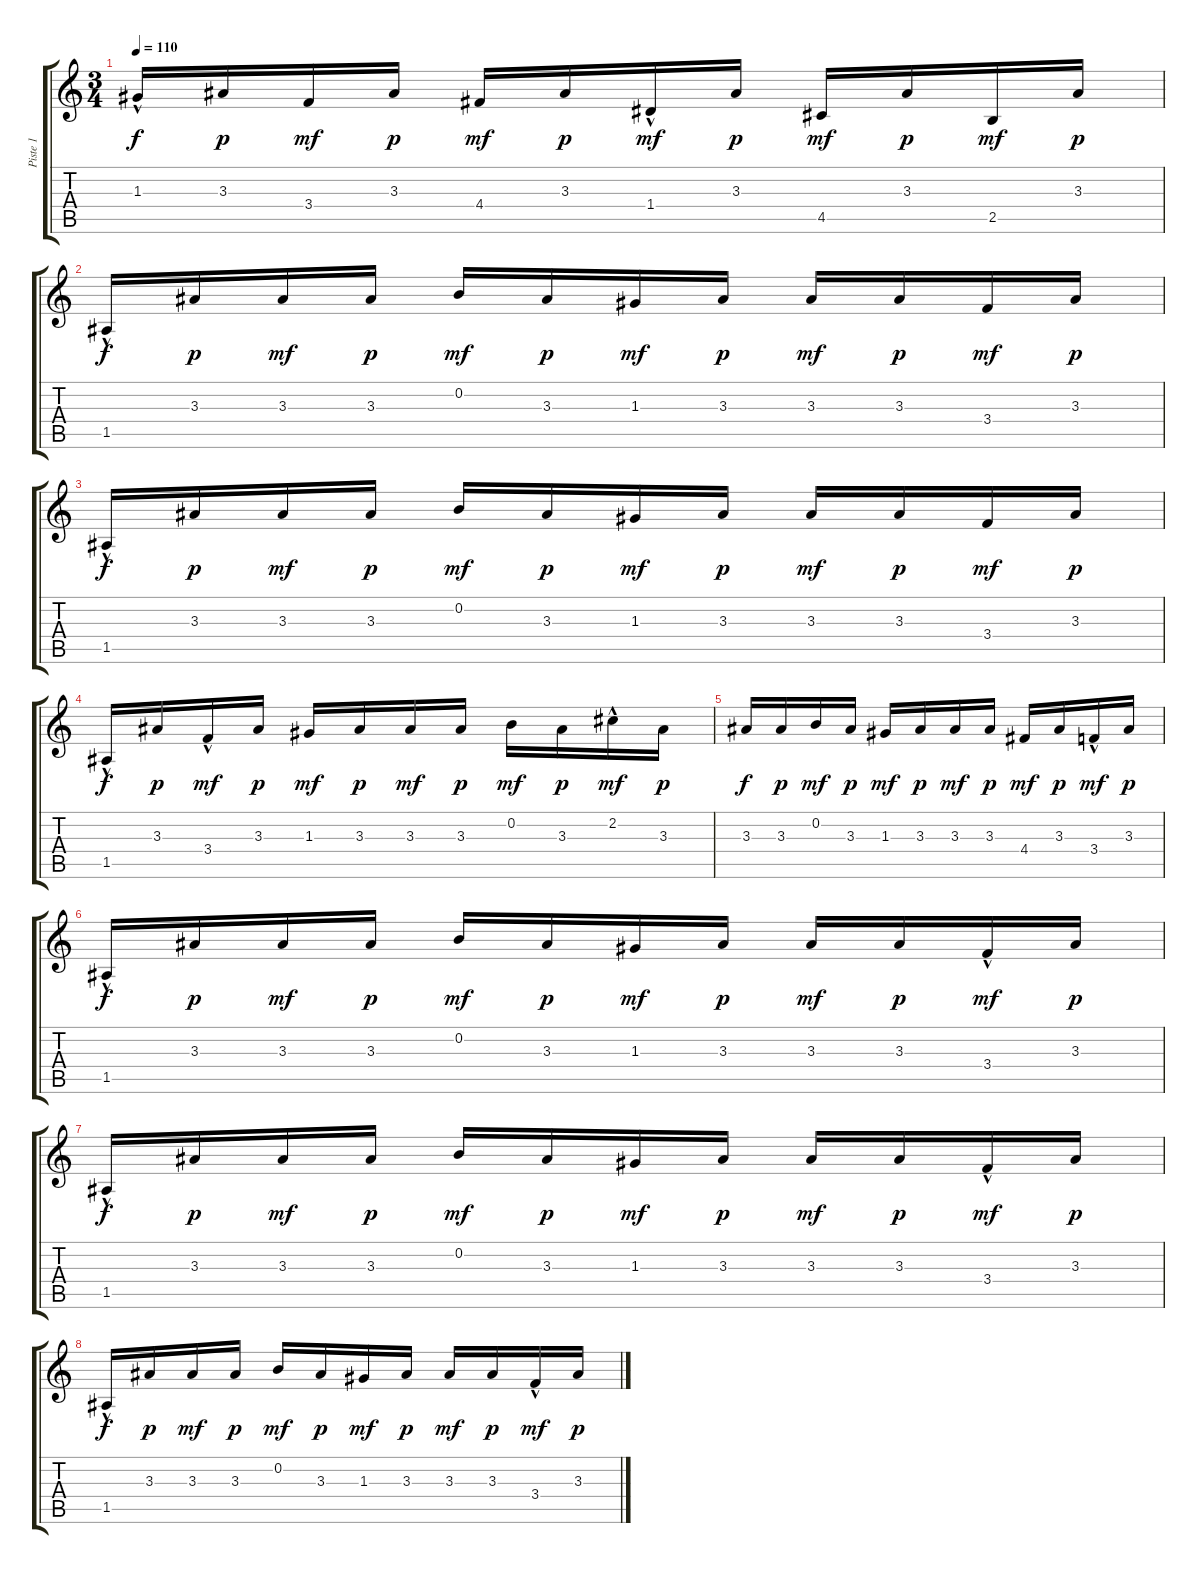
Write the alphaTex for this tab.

\track ("Piste 1" "Piste 1") {instrument acousticguitarsteel}
\staff {score tabs}
\tuning (E4 B3 G3 D3 A2 E2) {hide}
\ts (3 4)
\tempo 110
\clef g2
\ks c
1.3{hac}.16{dy f} 3.3.16{dy p} 3.4.16{dy mf} 3.3.16{dy p} 4.4.16{dy mf} 3.3.16{dy p} 1.4{hac}.16{dy mf} 3.3.16{dy p} 4.5.16{dy mf} 3.3.16{dy p} 2.5.16{dy mf} 3.3.16{dy p} |
1.5{hac}.16{dy f} 3.3.16{dy p} 3.3.16{dy mf} 3.3.16{dy p} 0.2.16{dy mf} 3.3.16{dy p} 1.3.16{dy mf} 3.3.16{dy p} 3.3.16{dy mf} 3.3.16{dy p} 3.4.16{dy mf} 3.3.16{dy p} |
1.5{hac}.16{dy f} 3.3.16{dy p} 3.3.16{dy mf} 3.3.16{dy p} 0.2.16{dy mf} 3.3.16{dy p} 1.3.16{dy mf} 3.3.16{dy p} 3.3.16{dy mf} 3.3.16{dy p} 3.4.16{dy mf} 3.3.16{dy p} |
1.5{hac}.16{dy f} 3.3.16{dy p} 3.4{hac}.16{dy mf} 3.3.16{dy p} 1.3.16{dy mf} 3.3.16{dy p} 3.3.16{dy mf} 3.3.16{dy p} 0.2.16{dy mf} 3.3.16{dy p} 2.2{hac}.16{dy mf} 3.3.16{dy p} |
3.3.16{dy f} 3.3.16{dy p} 0.2.16{dy mf} 3.3.16{dy p} 1.3.16{dy mf} 3.3.16{dy p} 3.3.16{dy mf} 3.3.16{dy p} 4.4.16{dy mf} 3.3.16{dy p} 3.4{hac}.16{dy mf} 3.3.16{dy p} |
1.5{hac}.16{dy f} 3.3.16{dy p} 3.3.16{dy mf} 3.3.16{dy p} 0.2.16{dy mf} 3.3.16{dy p} 1.3.16{dy mf} 3.3.16{dy p} 3.3.16{dy mf} 3.3.16{dy p} 3.4{hac}.16{dy mf} 3.3.16{dy p} |
1.5{hac}.16{dy f} 3.3.16{dy p} 3.3.16{dy mf} 3.3.16{dy p} 0.2.16{dy mf} 3.3.16{dy p} 1.3.16{dy mf} 3.3.16{dy p} 3.3.16{dy mf} 3.3.16{dy p} 3.4{hac}.16{dy mf} 3.3.16{dy p} |
1.5{hac}.16{dy f} 3.3.16{dy p} 3.3.16{dy mf} 3.3.16{dy p} 0.2.16{dy mf} 3.3.16{dy p} 1.3.16{dy mf} 3.3.16{dy p} 3.3.16{dy mf} 3.3.16{dy p} 3.4{hac}.16{dy mf} 3.3.16{dy p}
